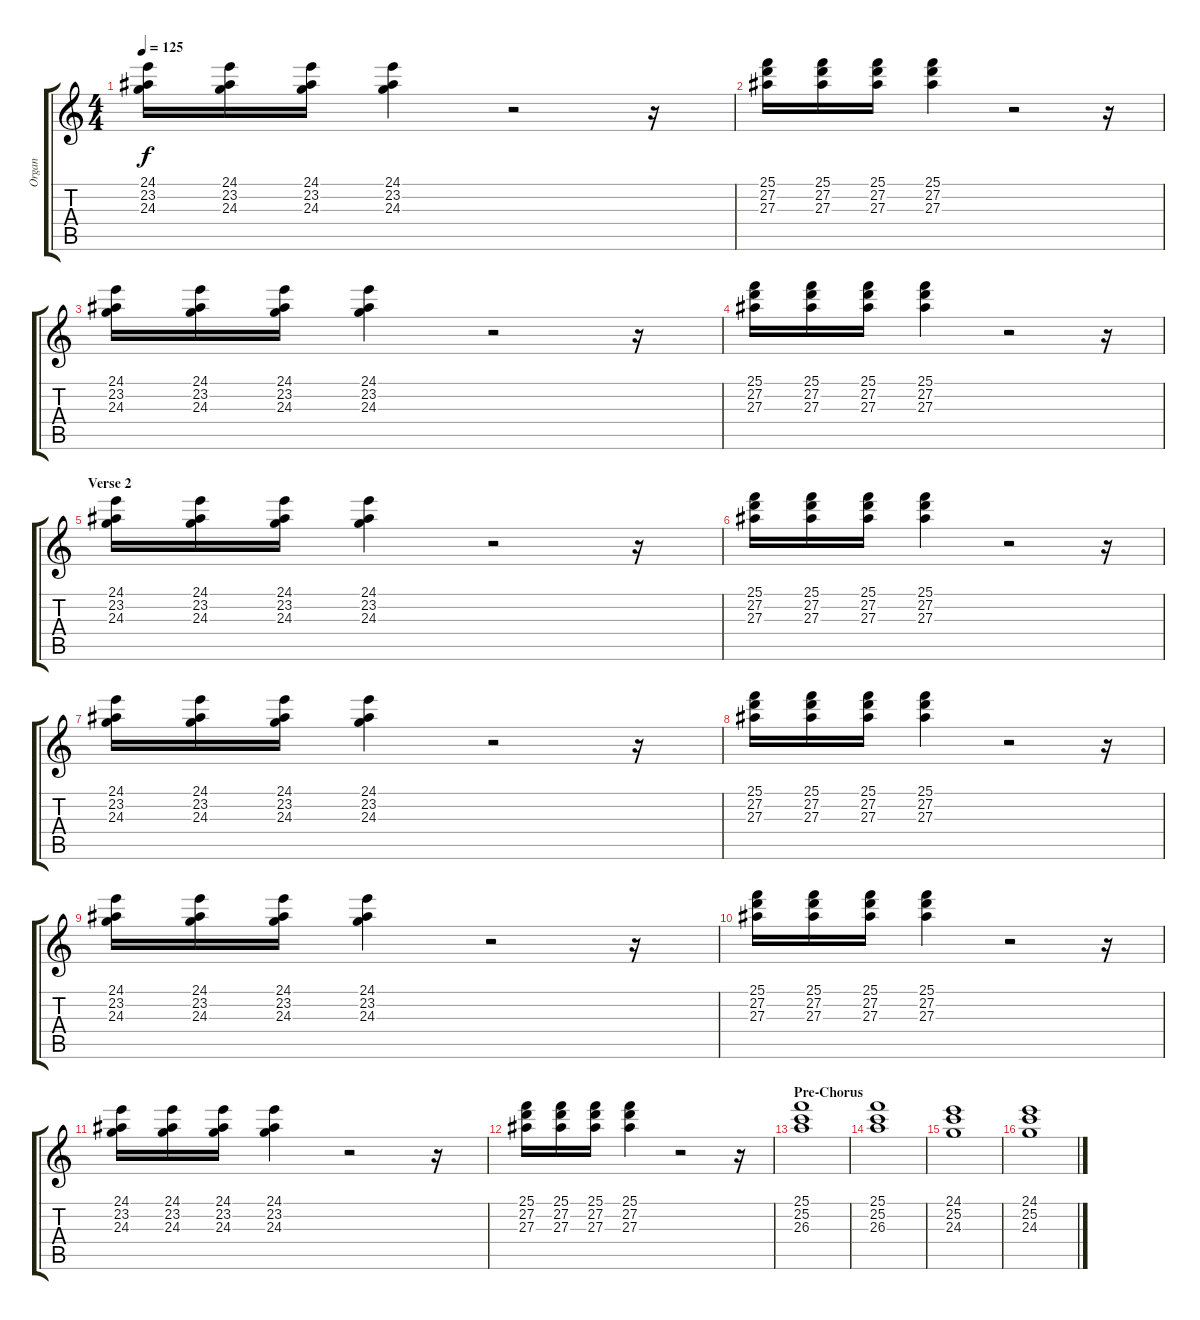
\track ("Organ" "Organ") {instrument rockorgan}
\staff {score tabs}
\tuning (E4 B3 G3 D3 A2 E2) {hide}
\ts (4 4)
\tempo 125
\clef g2
\ks c
(24.1 23.2 24.3).16{dy f} (24.1 23.2 24.3).16 (24.1 23.2 24.3).16 (24.1 23.2 24.3).4 r.2 r.16 |
(25.1 27.2 27.3).16 (25.1 27.2 27.3).16 (25.1 27.2 27.3).16 (25.1 27.2 27.3).4 r.2 r.16 |
(24.1 23.2 24.3).16 (24.1 23.2 24.3).16 (24.1 23.2 24.3).16 (24.1 23.2 24.3).4 r.2 r.16 |
(25.1 27.2 27.3).16 (25.1 27.2 27.3).16 (25.1 27.2 27.3).16 (25.1 27.2 27.3).4 r.2 r.16 |
\section ("" "Verse 2")
(24.1 23.2 24.3).16 (24.1 23.2 24.3).16 (24.1 23.2 24.3).16 (24.1 23.2 24.3).4 r.2 r.16 |
(25.1 27.2 27.3).16 (25.1 27.2 27.3).16 (25.1 27.2 27.3).16 (25.1 27.2 27.3).4 r.2 r.16 |
(24.1 23.2 24.3).16 (24.1 23.2 24.3).16 (24.1 23.2 24.3).16 (24.1 23.2 24.3).4 r.2 r.16 |
(25.1 27.2 27.3).16 (25.1 27.2 27.3).16 (25.1 27.2 27.3).16 (25.1 27.2 27.3).4 r.2 r.16 |
(24.1 23.2 24.3).16 (24.1 23.2 24.3).16 (24.1 23.2 24.3).16 (24.1 23.2 24.3).4 r.2 r.16 |
(25.1 27.2 27.3).16 (25.1 27.2 27.3).16 (25.1 27.2 27.3).16 (25.1 27.2 27.3).4 r.2 r.16 |
(24.1 23.2 24.3).16 (24.1 23.2 24.3).16 (24.1 23.2 24.3).16 (24.1 23.2 24.3).4 r.2 r.16 |
(25.1 27.2 27.3).16 (25.1 27.2 27.3).16 (25.1 27.2 27.3).16 (25.1 27.2 27.3).4 r.2 r.16 |
\section ("" "Pre-Chorus")
(25.1 25.2 26.3).1 |
(25.1 25.2 26.3).1 |
(24.1 25.2 24.3).1 |
(24.1 25.2 24.3).1
